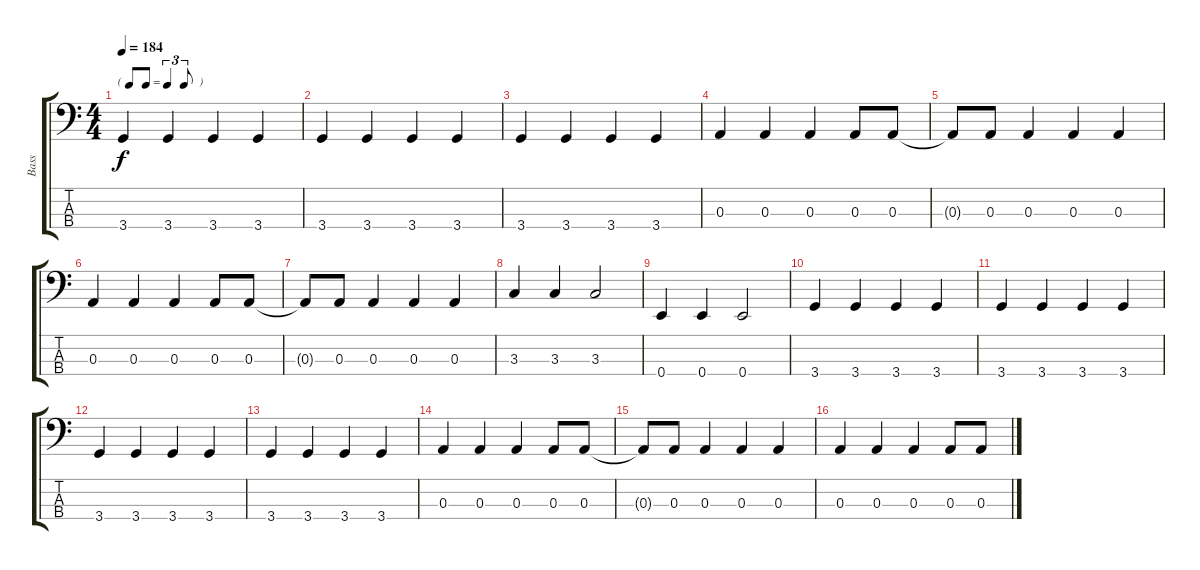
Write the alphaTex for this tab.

\track ("Bass" "Bass") {instrument electricbassfinger}
\staff {score tabs}
\tuning (G2 D2 A1 E1) {hide}
\ts (4 4)
\tf triplet8th
\tempo 184
\clef f4
\ks c
3.4.4{dy f} 3.4.4 3.4.4 3.4.4 |
3.4.4 3.4.4 3.4.4 3.4.4 |
3.4.4 3.4.4 3.4.4 3.4.4 |
0.3.4 0.3.4 0.3.4 0.3.8 0.3.8 |
0.3{t}.8 0.3.8 0.3.4 0.3.4 0.3.4 |
0.3.4 0.3.4 0.3.4 0.3.8 0.3.8 |
0.3{t}.8 0.3.8 0.3.4 0.3.4 0.3.4 |
3.3.4 3.3.4 3.3.2 |
0.4.4 0.4.4 0.4.2 |
3.4.4 3.4.4 3.4.4 3.4.4 |
3.4.4 3.4.4 3.4.4 3.4.4 |
3.4.4 3.4.4 3.4.4 3.4.4 |
3.4.4 3.4.4 3.4.4 3.4.4 |
0.3.4 0.3.4 0.3.4 0.3.8 0.3.8 |
0.3{t}.8 0.3.8 0.3.4 0.3.4 0.3.4 |
0.3.4 0.3.4 0.3.4 0.3.8 0.3.8
